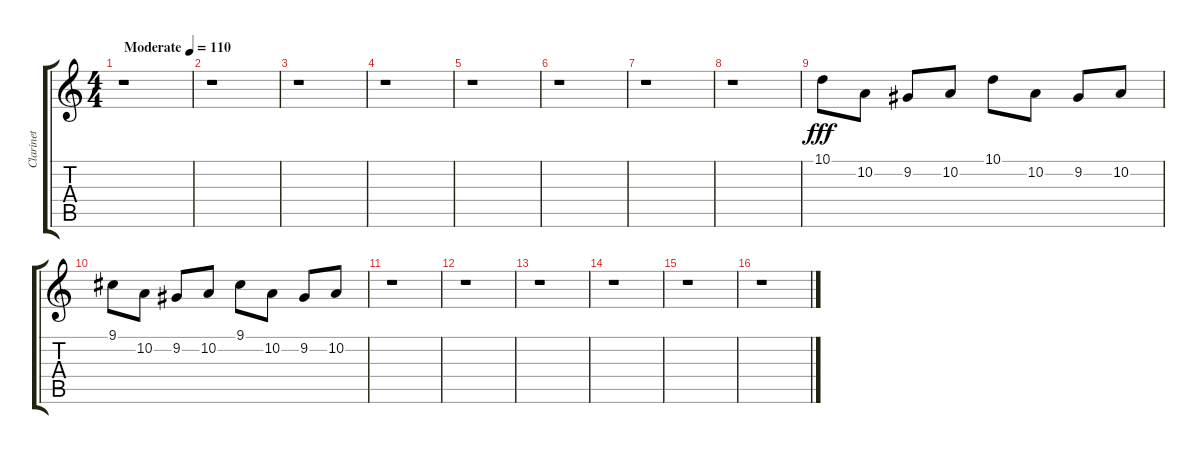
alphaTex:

\track ("Clarinet" "Clarinet") {instrument clarinet}
\staff {score tabs}
\tuning (E4 B3 G3 D3 A2 E2) {hide}
\ts (4 4)
\tempo (110 "Moderate")
\clef g2
\ks c
r.1{dy fff instrument clarinet} |
r.1 |
r.1 |
r.1 |
r.1 |
r.1 |
r.1 |
r.1 |
10.1.8{volume 14} 10.2.8{volume 12} 9.2.8{volume 12} 10.2.8{volume 12} 10.1.8{volume 12} 10.2.8{volume 12} 9.2.8{volume 13} 10.2.8{volume 13} |
9.1.8{volume 13} 10.2.8{volume 13} 9.2.8{volume 14} 10.2.8{volume 14} 9.1.8{volume 14} 10.2.8{volume 14} 9.2.8{volume 14} 10.2.8{volume 14} |
r.1 |
r.1 |
r.1 |
r.1 |
r.1 |
r.1
